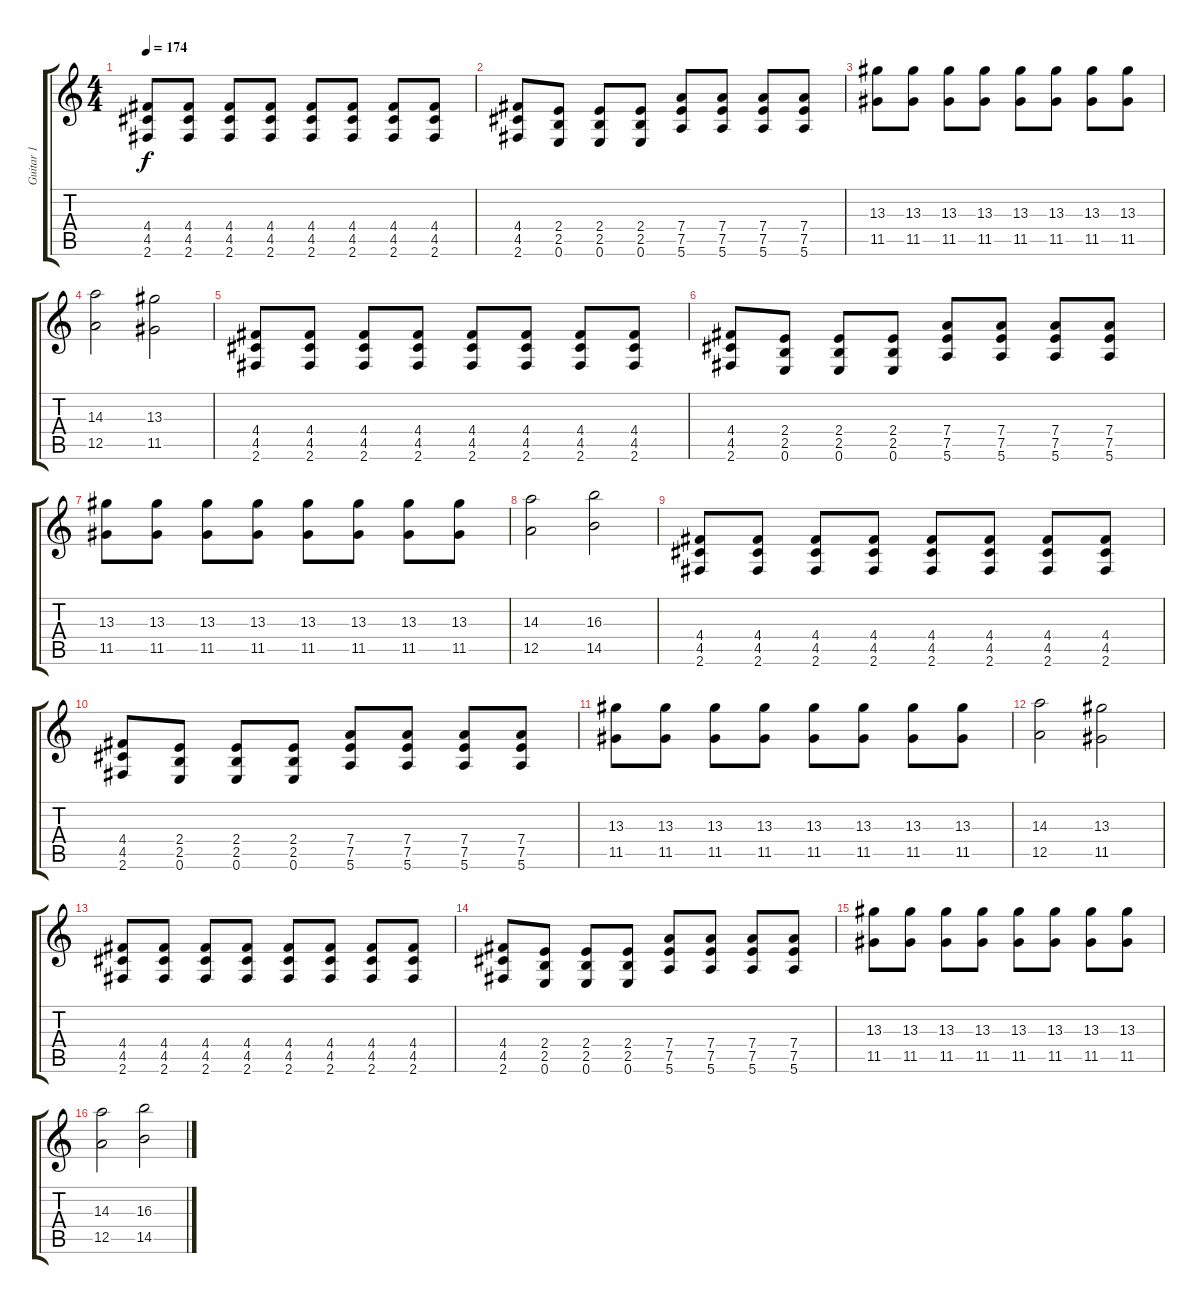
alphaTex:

\track ("Guitar 1" "Guitar 1") {instrument overdrivenguitar}
\staff {score tabs}
\tuning (E4 B3 G3 D3 A2 E2) {hide}
\ts (4 4)
\tempo 174
\clef g2
\ks c
(4.4 4.5 2.6).8{dy f} (4.4 4.5 2.6).8 (4.4 4.5 2.6).8 (4.4 4.5 2.6).8 (4.4 4.5 2.6).8 (4.4 4.5 2.6).8 (4.4 4.5 2.6).8 (4.4 4.5 2.6).8 |
(4.4 4.5 2.6).8 (2.4 2.5 0.6).8 (2.4 2.5 0.6).8 (2.4 2.5 0.6).8 (7.4 7.5 5.6).8 (7.4 7.5 5.6).8 (7.4 7.5 5.6).8 (7.4 7.5 5.6).8 |
(13.3 11.5).8 (13.3 11.5).8 (13.3 11.5).8 (13.3 11.5).8 (13.3 11.5).8 (13.3 11.5).8 (13.3 11.5).8 (13.3 11.5).8 |
(14.3 12.5).2 (13.3 11.5).2 |
(4.4 4.5 2.6).8 (4.4 4.5 2.6).8 (4.4 4.5 2.6).8 (4.4 4.5 2.6).8 (4.4 4.5 2.6).8 (4.4 4.5 2.6).8 (4.4 4.5 2.6).8 (4.4 4.5 2.6).8 |
(4.4 4.5 2.6).8 (2.4 2.5 0.6).8 (2.4 2.5 0.6).8 (2.4 2.5 0.6).8 (7.4 7.5 5.6).8 (7.4 7.5 5.6).8 (7.4 7.5 5.6).8 (7.4 7.5 5.6).8 |
(13.3 11.5).8 (13.3 11.5).8 (13.3 11.5).8 (13.3 11.5).8 (13.3 11.5).8 (13.3 11.5).8 (13.3 11.5).8 (13.3 11.5).8 |
(14.3 12.5).2 (16.3 14.5).2 |
(4.4 4.5 2.6).8 (4.4 4.5 2.6).8 (4.4 4.5 2.6).8 (4.4 4.5 2.6).8 (4.4 4.5 2.6).8 (4.4 4.5 2.6).8 (4.4 4.5 2.6).8 (4.4 4.5 2.6).8 |
(4.4 4.5 2.6).8 (2.4 2.5 0.6).8 (2.4 2.5 0.6).8 (2.4 2.5 0.6).8 (7.4 7.5 5.6).8 (7.4 7.5 5.6).8 (7.4 7.5 5.6).8 (7.4 7.5 5.6).8 |
(13.3 11.5).8 (13.3 11.5).8 (13.3 11.5).8 (13.3 11.5).8 (13.3 11.5).8 (13.3 11.5).8 (13.3 11.5).8 (13.3 11.5).8 |
(14.3 12.5).2 (13.3 11.5).2 |
(4.4 4.5 2.6).8 (4.4 4.5 2.6).8 (4.4 4.5 2.6).8 (4.4 4.5 2.6).8 (4.4 4.5 2.6).8 (4.4 4.5 2.6).8 (4.4 4.5 2.6).8 (4.4 4.5 2.6).8 |
(4.4 4.5 2.6).8 (2.4 2.5 0.6).8 (2.4 2.5 0.6).8 (2.4 2.5 0.6).8 (7.4 7.5 5.6).8 (7.4 7.5 5.6).8 (7.4 7.5 5.6).8 (7.4 7.5 5.6).8 |
(13.3 11.5).8 (13.3 11.5).8 (13.3 11.5).8 (13.3 11.5).8 (13.3 11.5).8 (13.3 11.5).8 (13.3 11.5).8 (13.3 11.5).8 |
(14.3 12.5).2 (16.3 14.5).2
